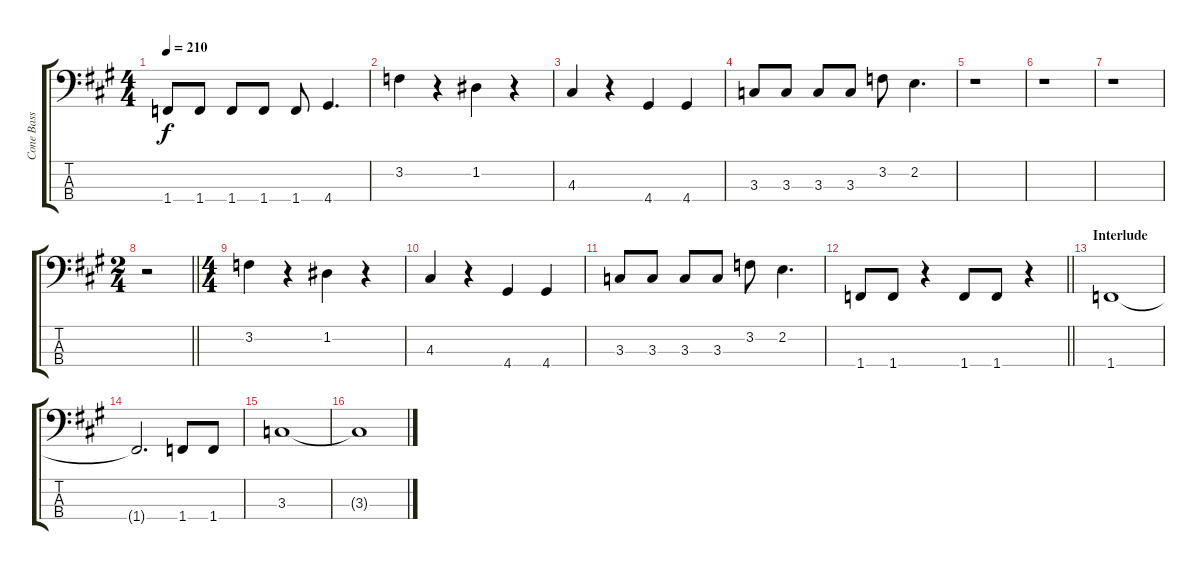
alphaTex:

\track ("Cone Bass" "Cone Bass") {instrument electricbasspick}
\staff {score tabs}
\tuning (G2 D2 A1 E1) {hide}
\ts (4 4)
\tempo 210
\clef f4
\ks a
1.4.8{dy f} 1.4.8 1.4.8 1.4.8 1.4.8 4.4.4{d} |
3.2.4 r.4 1.2.4 r.4 |
4.3.4 r.4 4.4.4 4.4.4 |
3.3.8 3.3.8 3.3.8 3.3.8 3.2.8 2.2.4{d} |
r.1 |
r.1 |
r.1 |
\ts (2 4)
\barLineRight lightlight
r.2 |
\ts (4 4)
3.2.4 r.4 1.2.4 r.4 |
4.3.4 r.4 4.4.4 4.4.4 |
3.3.8 3.3.8 3.3.8 3.3.8 3.2.8 2.2.4{d} |
\barLineRight lightlight
1.4.8 1.4.8 r.4 1.4.8 1.4.8 r.4 |
\section ("" "Interlude")
1.4.1 |
1.4{t}.2{d} 1.4.8 1.4.8 |
3.3.1 |
3.3{t}.1
